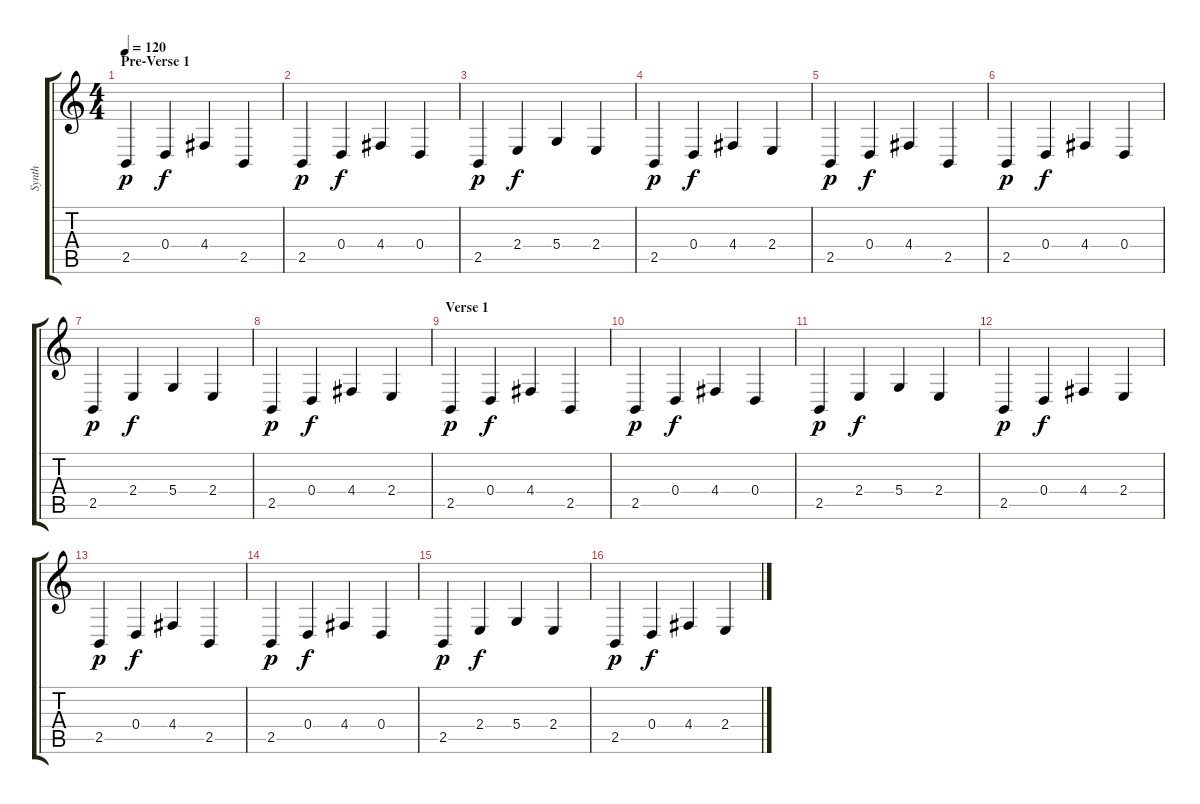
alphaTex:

\track ("Synth" "Synth") {instrument fx4atmosphere}
\staff {score tabs}
\tuning (E4 B3 G3 D3 A2 E2) {hide}
\ts (4 4)
\section ("" "Pre-Verse 1")
\tempo 120
\clef g2
\ks c
2.5.4{dy p instrument fx4atmosphere} 0.4.4{dy f} 4.4.4 2.5.4 |
2.5.4{dy p} 0.4.4{dy f} 4.4.4 0.4.4 |
2.5.4{dy p} 2.4.4{dy f} 5.4.4 2.4.4 |
2.5.4{dy p} 0.4.4{dy f} 4.4.4 2.4.4 |
2.5.4{dy p} 0.4.4{dy f} 4.4.4 2.5.4 |
2.5.4{dy p} 0.4.4{dy f} 4.4.4 0.4.4 |
2.5.4{dy p} 2.4.4{dy f} 5.4.4 2.4.4 |
2.5.4{dy p} 0.4.4{dy f} 4.4.4 2.4.4 |
\section ("" "Verse 1")
2.5.4{dy p} 0.4.4{dy f} 4.4.4 2.5.4 |
2.5.4{dy p} 0.4.4{dy f} 4.4.4 0.4.4 |
2.5.4{dy p} 2.4.4{dy f} 5.4.4 2.4.4 |
2.5.4{dy p} 0.4.4{dy f} 4.4.4 2.4.4 |
2.5.4{dy p} 0.4.4{dy f} 4.4.4 2.5.4 |
2.5.4{dy p} 0.4.4{dy f} 4.4.4 0.4.4 |
2.5.4{dy p} 2.4.4{dy f} 5.4.4 2.4.4 |
2.5.4{dy p} 0.4.4{dy f} 4.4.4 2.4.4
